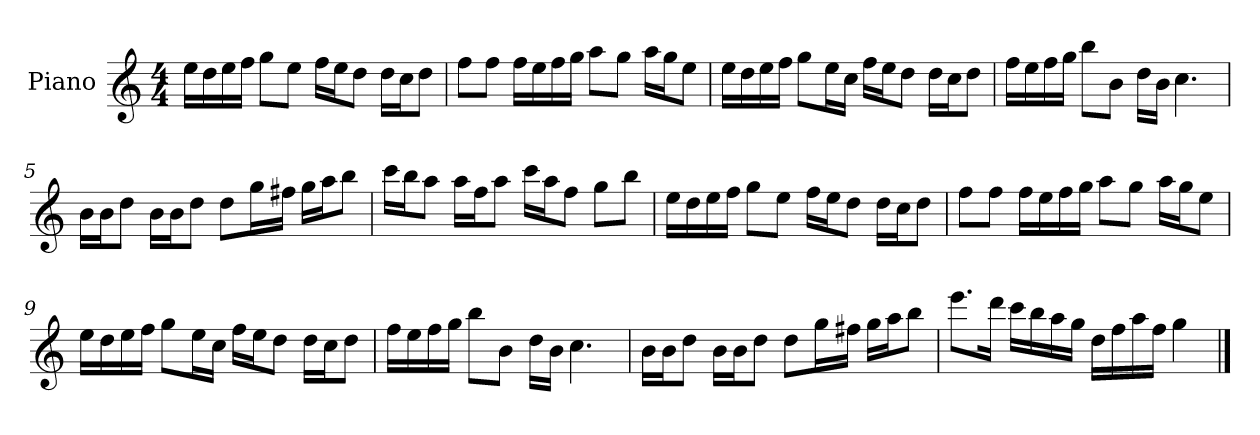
**kern
*part1
*staff1
*I"Piano
*I'P-no
*clefG2
*k[]
*M4/4
*MM90
=1
16ee\LL
16dd\
16ee\
16ff\JJ
8gg\L
8ee\J
16ff\LL
16ee\J
8dd\J
16dd\LL
16cc\J
8dd\J
=2
8ff\L
8ff\J
16ff\LL
16ee\
16ff\
16gg\JJ
8aa\L
8gg\J
16aa\LL
16gg\J
8ee\J
=3
16ee\LL
16dd\
16ee\
16ff\JJ
8gg\L
16ee\L
16cc\JJ
16ff\LL
16ee\J
8dd\J
16dd\LL
16cc\J
8dd\J
!!LO:LB:g=z
=4
16ff\LL
16ee\
16ff\
16gg\JJ
8bb\L
8b\J
16dd\LL
16b\JJ
4.cc\
=5
16b\LL
16b\J
8dd\J
16b\LL
16b\J
8dd\J
8dd\L
16gg\L
16ff#X\JJ
16gg\LL
16aa\J
8bb\J
=6
16ccc\LL
16bb\J
8aa\J
16aa\LL
16ff\J
8aa\J
16ccc\LL
16aa\J
8ff\J
8gg\L
8bb\J
!!LO:LB:g=z
=7
16ee\LL
16dd\
16ee\
16ff\JJ
8gg\L
8ee\J
16ff\LL
16ee\J
8dd\J
16dd\LL
16cc\J
8dd\J
=8
8ff\L
8ff\J
16ff\LL
16ee\
16ff\
16gg\JJ
8aa\L
8gg\J
16aa\LL
16gg\J
8ee\J
=9
16ee\LL
16dd\
16ee\
16ff\JJ
8gg\L
16ee\L
16cc\JJ
16ff\LL
16ee\J
8dd\J
16dd\LL
16cc\J
8dd\J
=10
16ff\LL
16ee\
16ff\
16gg\JJ
8bb\L
8b\J
16dd\LL
16b\JJ
4.cc\
!!LO:LB:g=z
=11
16b\LL
16b\J
8dd\J
16b\LL
16b\J
8dd\J
8dd\L
16gg\L
16ff#X\JJ
16gg\LL
16aa\J
8bb\J
=12
8.eee\L
16ddd\Jk
16ccc\LL
16bb\
16aa\
16gg\JJ
16dd\LL
16ff\
16aa\
16ff\JJ
4gg\
==
*-
